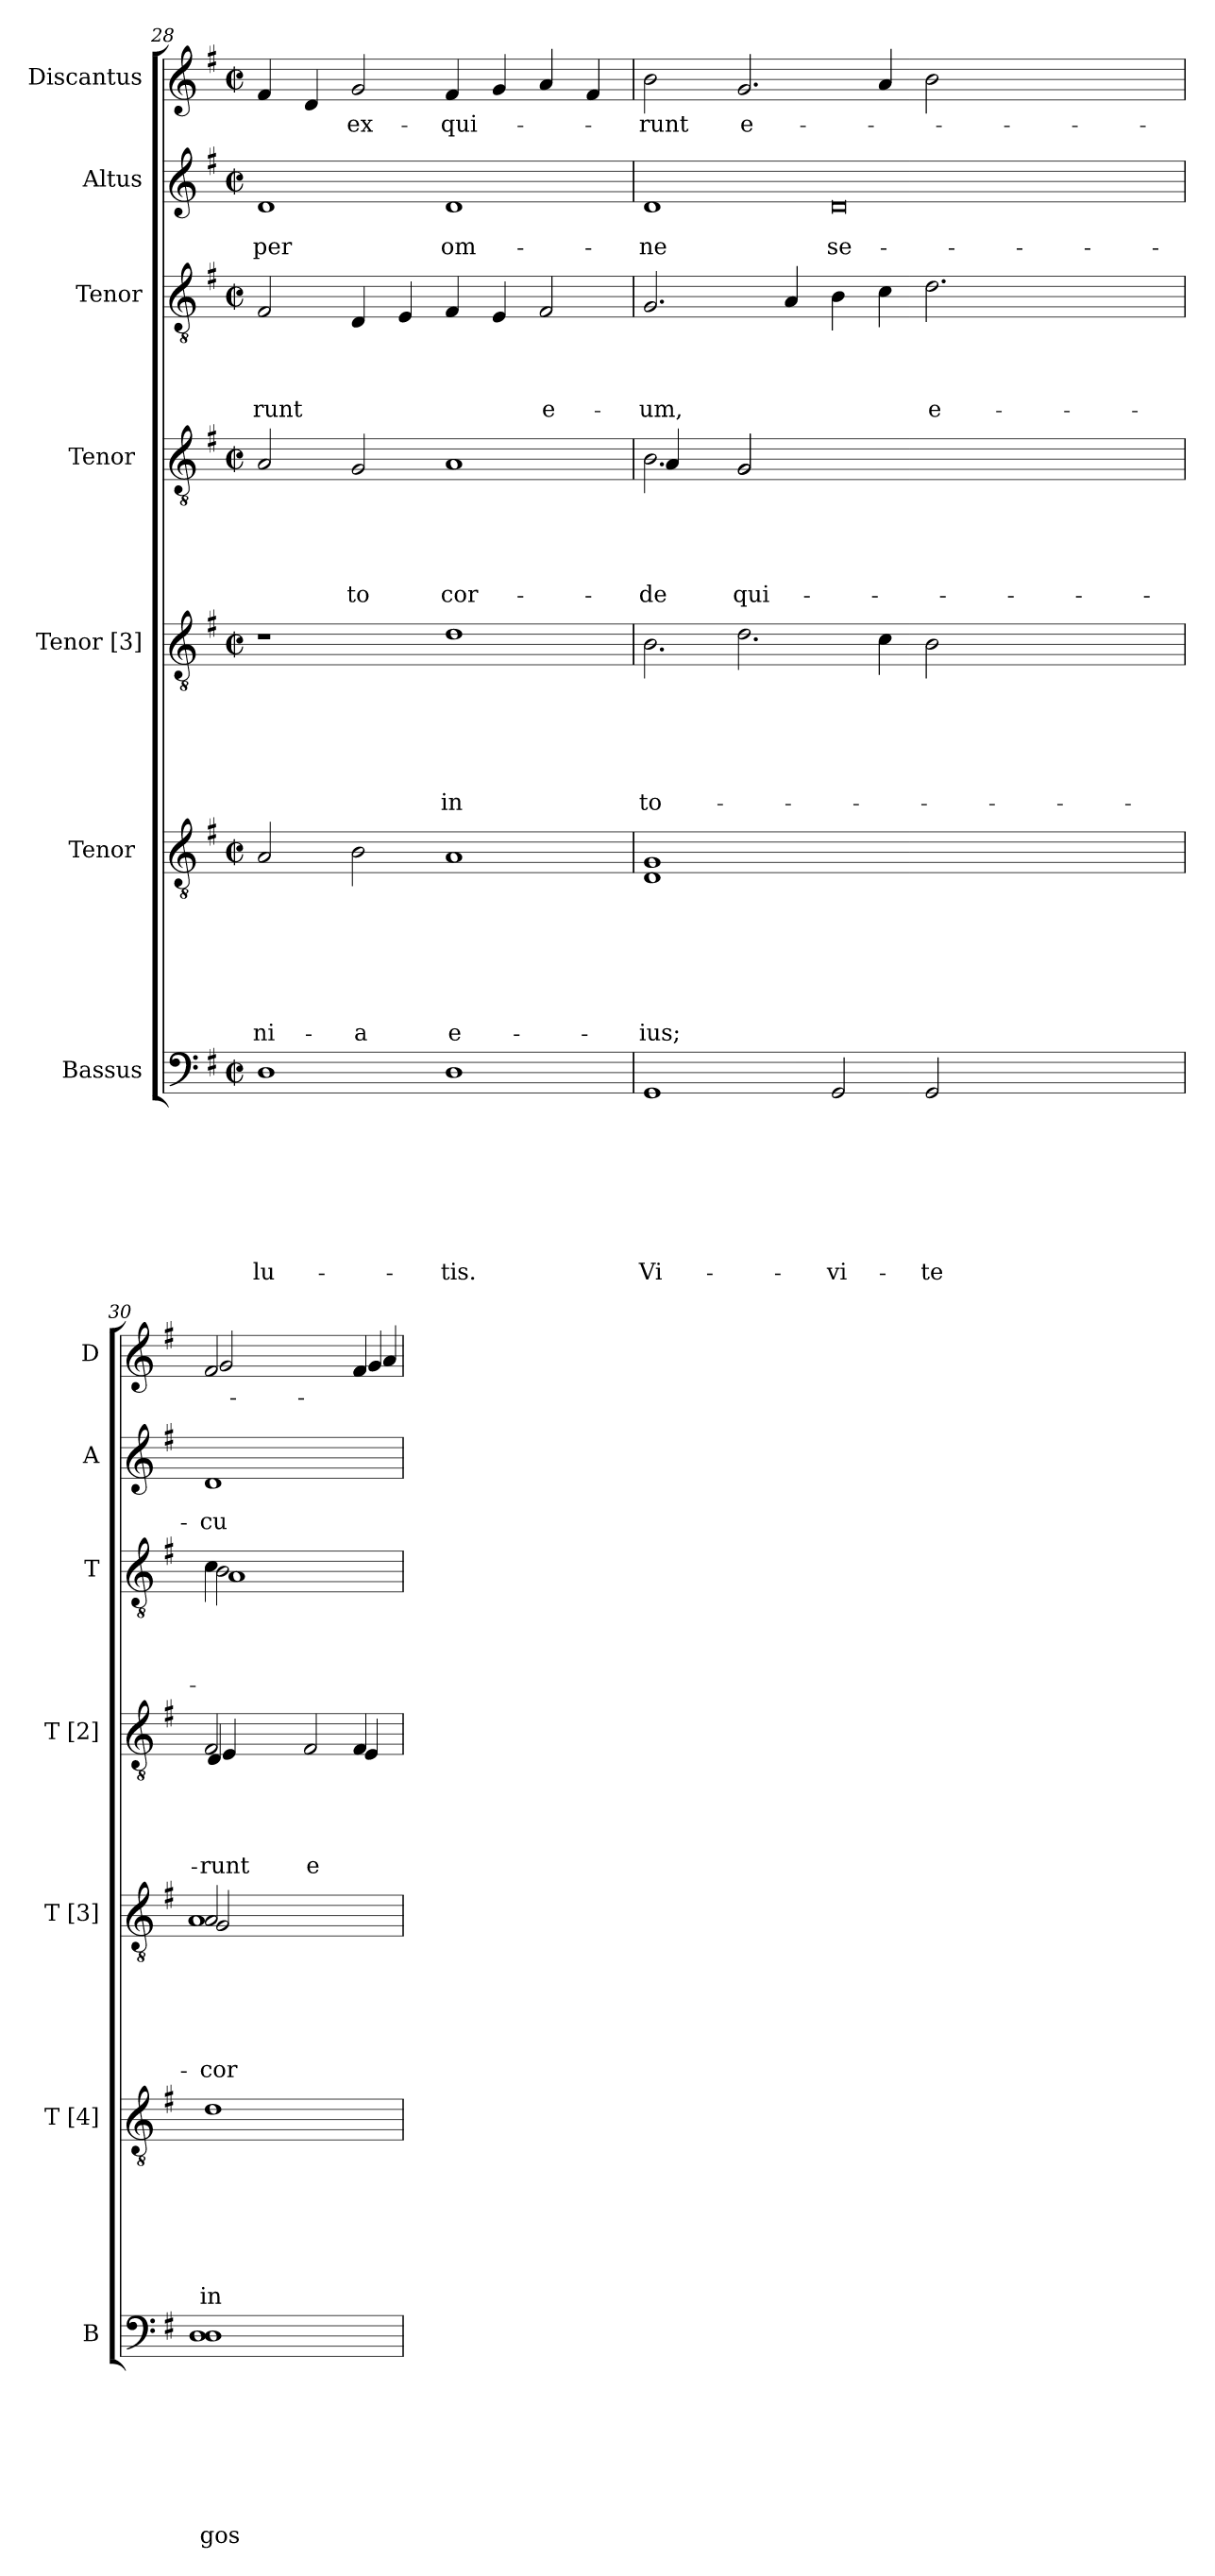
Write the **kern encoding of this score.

**kern	**text	**text	**text	**text	**text	**text	**text	**text	**kern	**text	**text	**text	**text	**text	**text	**text	**kern	**text	**text	**text	**text	**text	**text	**kern	**text	**text	**text	**text	**text	**kern	**text	**text	**text	**text	**kern	**text	**text	**kern	**text
*part7	*part7	*part7	*part7	*part7	*part7	*part7	*part7	*part7	*part6	*part6	*part6	*part6	*part6	*part6	*part6	*part6	*part5	*part5	*part5	*part5	*part5	*part5	*part5	*part4	*part4	*part4	*part4	*part4	*part4	*part3	*part3	*part3	*part3	*part3	*part2	*part2	*part2	*part1	*part1
*staff7	*staff7	*staff7	*staff7	*staff7	*staff7	*staff7	*staff7	*staff7	*staff6	*staff6	*staff6	*staff6	*staff6	*staff6	*staff6	*staff6	*staff5	*staff5	*staff5	*staff5	*staff5	*staff5	*staff5	*staff4	*staff4	*staff4	*staff4	*staff4	*staff4	*staff3	*staff3	*staff3	*staff3	*staff3	*staff2	*staff2	*staff2	*staff1	*staff1
*I"Bassus	*	*	*	*	*	*	*	*	*I"Tenor [4]	*	*	*	*	*	*	*	*I"Tenor [3]	*	*	*	*	*	*	*I"Tenor [2]	*	*	*	*	*	*I"Tenor	*	*	*	*	*I"Altus	*	*	*I"Discantus	*
*I'B	*	*	*	*	*	*	*	*	*I'T [4]	*	*	*	*	*	*	*	*I'T [3]	*	*	*	*	*	*	*I'T [2]	*	*	*	*	*	*I'T	*	*	*	*	*I'A	*	*	*I'D	*
*clefF4	*	*	*	*	*	*	*	*	*clefGv2	*	*	*	*	*	*	*	*clefGv2	*	*	*	*	*	*	*clefGv2	*	*	*	*	*	*clefGv2	*	*	*	*	*clefG2	*	*	*clefG2	*
*k[f#]	*	*	*	*	*	*	*	*	*k[f#]	*	*	*	*	*	*	*	*k[f#]	*	*	*	*	*	*	*k[f#]	*	*	*	*	*	*k[f#]	*	*	*	*	*k[f#]	*	*	*k[f#]	*
*G:	*	*	*	*	*	*	*	*	*G:	*	*	*	*	*	*	*	*G:	*	*	*	*	*	*	*G:	*	*	*	*	*	*G:	*	*	*	*	*G:	*	*	*G:	*
*M2/2	*	*	*	*	*	*	*	*	*M2/2	*	*	*	*	*	*	*	*M2/2	*	*	*	*	*	*	*M2/2	*	*	*	*	*	*M2/2	*	*	*	*	*M2/2	*	*	*M2/2	*
*met(c|)	*	*	*	*	*	*	*	*	*met(c|)	*	*	*	*	*	*	*	*met(c|)	*	*	*	*	*	*	*met(c|)	*	*	*	*	*	*met(c|)	*	*	*	*	*met(c|)	*	*	*met(c|)	*
=28	=28	=28	=28	=28	=28	=28	=28	=28	=28	=28	=28	=28	=28	=28	=28	=28	=28	=28	=28	=28	=28	=28	=28	=28	=28	=28	=28	=28	=28	=28	=28	=28	=28	=28	=28	=28	=28	=28	=28
!	!	!	!	!	!	!	!	!LO:LY:b	!	!	!	!	!	!	!	!LO:LY:b	!	!	!	!	!	!	!	!	!	!	!	!	!	!	!	!	!	!LO:LY:b	!	!	!LO:LY:b	!	!
1D	.	.	.	.	.	.	.	-lu-	2A/	.	.	.	.	.	.	-ni-	1r	.	.	.	.	.	.	2A/	.	.	.	.	.	2F#/	.	.	.	-runt	1d	.	per	4f#/	.
.	.	.	.	.	.	.	.	.	.	.	.	.	.	.	.	.	.	.	.	.	.	.	.	.	.	.	.	.	.	.	.	.	.	.	.	.	.	4d/	.
!	!	!	!	!	!	!	!	!	!	!	!	!	!	!	!	!LO:LY:b	!	!	!	!	!	!	!	!	!	!	!	!	!LO:LY:b	!	!	!	!	!	!	!	!	!	!LO:LY:b
.	.	.	.	.	.	.	.	.	2B\	.	.	.	.	.	.	-a	.	.	.	.	.	.	.	2G/	.	.	.	.	-to	4D/	.	.	.	.	.	.	.	2g/	ex-
.	.	.	.	.	.	.	.	.	.	.	.	.	.	.	.	.	.	.	.	.	.	.	.	.	.	.	.	.	.	4E/	.	.	.	.	.	.	.	.	.
!	!	!	!	!	!	!	!	!LO:LY:b	!	!	!	!	!	!	!	!LO:LY:b:rj	!	!	!	!	!	!	!LO:LY:b	!	!	!	!	!	!LO:LY:b	!	!	!	!	!	!	!	!LO:LY:b	!	!LO:LY:b
1D	.	.	.	.	.	.	.	-tis.	1A	.	.	.	.	.	.	e-	1d	.	.	.	.	.	in	1A	.	.	.	.	cor-	4F#/	.	.	.	.	1d	.	om-	4f#/	-qui-
.	.	.	.	.	.	.	.	.	.	.	.	.	.	.	.	.	.	.	.	.	.	.	.	.	.	.	.	.	.	4E/	.	.	.	.	.	.	.	4g/	.
!	!	!	!	!	!	!	!	!	!	!	!	!	!	!	!	!	!	!	!	!	!	!	!	!	!	!	!	!	!	!	!	!	!	!LO:LY:b	!	!	!	!	!
.	.	.	.	.	.	.	.	.	.	.	.	.	.	.	.	.	.	.	.	.	.	.	.	.	.	.	.	.	.	2F#/	.	.	.	e-	.	.	.	4a/	.
.	.	.	.	.	.	.	.	.	.	.	.	.	.	.	.	.	.	.	.	.	.	.	.	.	.	.	.	.	.	.	.	.	.	.	.	.	.	4f#/	.
=29	=29	=29	=29	=29	=29	=29	=29	=29	=29	=29	=29	=29	=29	=29	=29	=29	=29	=29	=29	=29	=29	=29	=29	=29	=29	=29	=29	=29	=29	=29	=29	=29	=29	=29	=29	=29	=29	=29	=29
!	!	!	!	!	!	!	!	!LO:LY:b	!	!	!	!	!	!	!	!LO:LY:b	!	!	!	!	!	!	!LO:LY:b	!	!	!	!	!	!LO:LY:b	!	!	!	!	!LO:LY:b	!	!	!LO:LY:b	!	!LO:LY:b
*	*	*	*	*	*	*	*	*	*	*	*	*	*	*	*	*	*^	*	*	*	*	*	*	*^	*	*	*	*	*	*	*	*	*	*	*	*	*	*	*
*	*	*	*	*	*	*	*	*	*	*	*	*	*	*	*	*	*	*	*	*	*	*	*	*	*	*^	*	*	*	*	*	*	*	*	*	*	*	*	*	*	*
1GG	.	.	.	.	.	.	.	Vi-	1D 1G	.	.	.	.	.	.	-ius;	2.B\	2ryy	.	.	.	.	.	to-	2.B\	4A/	2ryy	.	.	.	.	-de	2.G/	.	.	.	-um,	1d	.	-ne	2b\	-runt
.	.	.	.	.	.	.	.	.	.	.	.	.	.	.	.	.	.	.	.	.	.	.	.	.	.	4ryy	.	.	.	.	.	.	.	.	.	.	.	.	.	.	.	.
!	!	!	!	!	!	!	!	!	!	!	!	!	!	!	!	!	!	!	!	!	!	!	!	!	!	!	!	!	!	!	!	!LO:LY:b	!	!	!	!	!	!	!	!	!	!
!	!	!	!	!	!	!	!	!	!	!	!	!	!	!	!	!	!	!	!	!	!	!	!	!	!	!	!	!	!	!	!	!LO:LY:b	!	!	!	!	!	!	!	!	!	!LO:LY:b
.	.	.	.	.	.	.	.	.	.	.	.	.	.	.	.	.	.	2.d\	.	.	.	.	.	.	.	2G/	2G/	.	.	.	.	-qui-	.	.	.	.	.	.	.	.	2.g/	e-
.	.	.	.	.	.	.	.	.	.	.	.	.	.	.	.	.	1ryy	.	.	.	.	.	.	.	0ryy	.	.	.	.	.	.	.	4A/	.	.	.	.	.	.	.	.	.
!	!	!	!	!	!	!	!	!LO:LY:b	!	!	!	!	!	!	!	!	!	!	!	!	!	!	!	!	!	!	!	!	!	!	!	!	!	!	!	!	!	!	!	!LO:LY:b	!	!
2GG/	.	.	.	.	.	.	.	-vi-	0ryy	.	.	.	.	.	.	.	.	.	.	.	.	.	.	.	.	0ryy	0ryy	.	.	.	.	.	4B\	.	.	.	.	0d	.	se-	.	.
.	.	.	.	.	.	.	.	.	.	.	.	.	.	.	.	.	.	4c\	.	.	.	.	.	.	.	.	.	.	.	.	.	.	4c\	.	.	.	.	.	.	.	4a/	.
!	!	!	!	!	!	!	!	!LO:LY:b	!	!	!	!	!	!	!	!	!	!	!	!	!	!	!	!	!	!	!	!	!	!	!	!	!	!	!	!	!LO:LY:b	!	!	!	!	!
2GG/	.	.	.	.	.	.	.	-te	.	.	.	.	.	.	.	.	.	2B\	.	.	.	.	.	.	.	.	.	.	.	.	.	.	2.d\	.	.	.	e-	.	.	.	2b\	.
.	.	.	.	.	.	.	.	.	.	.	.	.	.	.	.	.	1ryy	.	.	.	.	.	.	.	.	.	.	.	.	.	.	.	.	.	.	.	.	.	.	.	.	.
1ryy	.	.	.	.	.	.	.	.	.	.	.	.	.	.	.	.	.	1ryy	.	.	.	.	.	.	.	.	.	.	.	.	.	.	.	.	.	.	.	.	.	.	1ryy	.
.	.	.	.	.	.	.	.	.	.	.	.	.	.	.	.	.	.	.	.	.	.	.	.	.	.	.	.	.	.	.	.	.	2.ryy	.	.	.	.	.	.	.	.	.
.	.	.	.	.	.	.	.	.	.	.	.	.	.	.	.	.	4ryy	.	.	.	.	.	.	.	4ryy	.	.	.	.	.	.	.	.	.	.	.	.	.	.	.	.	.
*	*	*	*	*	*	*	*	*	*	*	*	*	*	*	*	*	*v	*v	*	*	*	*	*	*	*	*	*	*	*	*	*	*	*	*	*	*	*	*	*	*	*	*
*	*	*	*	*	*	*	*	*	*	*	*	*	*	*	*	*	*	*	*	*	*	*	*	*v	*v	*v	*	*	*	*	*	*	*	*	*	*	*	*	*	*	*
=30	=30	=30	=30	=30	=30	=30	=30	=30	=30	=30	=30	=30	=30	=30	=30	=30	=30	=30	=30	=30	=30	=30	=30	=30	=30	=30	=30	=30	=30	=30	=30	=30	=30	=30	=30	=30	=30	=30	=30
!	!	!	!	!	!	!	!	!LO:LY:b	!	!	!	!	!	!	!	!LO:LY:b	!	!	!	!	!	!	!LO:LY:b	!	!	!	!	!	!	!	!	!	!	!	!	!	!	!	!
*	*	*	*	*	*	*	*	*	*	*	*	*	*	*	*	*	*^	*	*	*	*	*	*	*	*	*	*	*	*	*	*	*	*	*	*	*	*	*	*
*	*	*	*	*	*	*	*	*	*	*	*	*	*	*	*	*	*	*^	*	*	*	*	*	*	*	*	*	*	*	*	*	*	*	*	*	*	*	*	*	*
!	!	!	!	!	!	!	!	!	!	!	!	!	!	!	!	!	!	!	!	!	!	!	!	!	!LO:LY:b	!	!	!	!	!	!LO:LY:b	!	!	!	!	!	!	!	!LO:LY:b	!	!
*	*	*	*	*	*	*	*	*	*	*	*	*	*	*	*	*	*	*	*	*	*	*	*	*	*	*^	*	*	*	*	*	*^	*	*	*	*	*	*	*	*^	*
*	*	*	*	*	*	*	*	*	*	*	*	*	*	*	*	*	*	*	*	*	*	*	*	*	*	*	*^	*	*	*	*	*	*	*^	*	*	*	*	*	*	*	*	*^	*
*	*	*	*	*	*	*	*	*	*	*	*	*	*	*	*	*	*	*	*	*	*	*	*	*	*	*	*	*^	*	*	*	*	*	*	*	*	*	*	*	*	*	*	*	*	*	*^	*
1D 1D	.	.	.	.	.	.	.	-gos	1d	.	.	.	.	.	.	in	2A/	2G/	1A	.	.	.	.	.	cor-	2F#/	4D/	4E/	2.ryy	.	.	.	.	-runt	4c\	2B\	1A	.	.	.	.	1d	.	-cu-	2f#/	2g/	2.ryy	2.ryy	.
.	.	.	.	.	.	.	.	.	.	.	.	.	.	.	.	.	.	.	.	.	.	.	.	.	.	.	2.ryy	2ryy	.	.	.	.	.	.	2.ryy	.	.	.	.	.	.	.	.	.	.	.	.	.	.
!	!	!	!	!	!	!	!	!	!	!	!	!	!	!	!	!	!	!	!	!	!	!	!	!	!	!	!	!	!	!	!	!	!	!LO:LY:b	!	!	!	!	!	!	!	!	!	!	!	!	!	!	!
.	.	.	.	.	.	.	.	.	.	.	.	.	.	.	.	.	2ryy	2ryy	.	.	.	.	.	.	.	2F#/	.	.	.	.	.	.	.	e-	.	2ryy	.	.	.	.	.	.	.	.	4ryy	4ryy	.	.	.
.	.	.	.	.	.	.	.	.	.	.	.	.	.	.	.	.	.	.	.	.	.	.	.	.	.	.	.	4F#/	4E/	.	.	.	.	.	.	.	.	.	.	.	.	.	.	.	4f#/	4f#/	4g/	4a/	.
*	*	*	*	*	*	*	*	*	*	*	*	*	*	*	*	*	*v	*v	*v	*	*	*	*	*	*	*	*	*	*	*	*	*	*	*	*v	*v	*v	*	*	*	*	*	*	*	*v	*v	*v	*v	*
*	*	*	*	*	*	*	*	*	*	*	*	*	*	*	*	*	*	*	*	*	*	*	*	*v	*v	*v	*v	*	*	*	*	*	*	*	*	*	*	*	*	*	*	*
=	=	=	=	=	=	=	=	=	=	=	=	=	=	=	=	=	=	=	=	=	=	=	=	=	=	=	=	=	=	=	=	=	=	=	=	=	=	=	=
*-	*-	*-	*-	*-	*-	*-	*-	*-	*-	*-	*-	*-	*-	*-	*-	*-	*-	*-	*-	*-	*-	*-	*-	*-	*-	*-	*-	*-	*-	*-	*-	*-	*-	*-	*-	*-	*-	*-	*-
